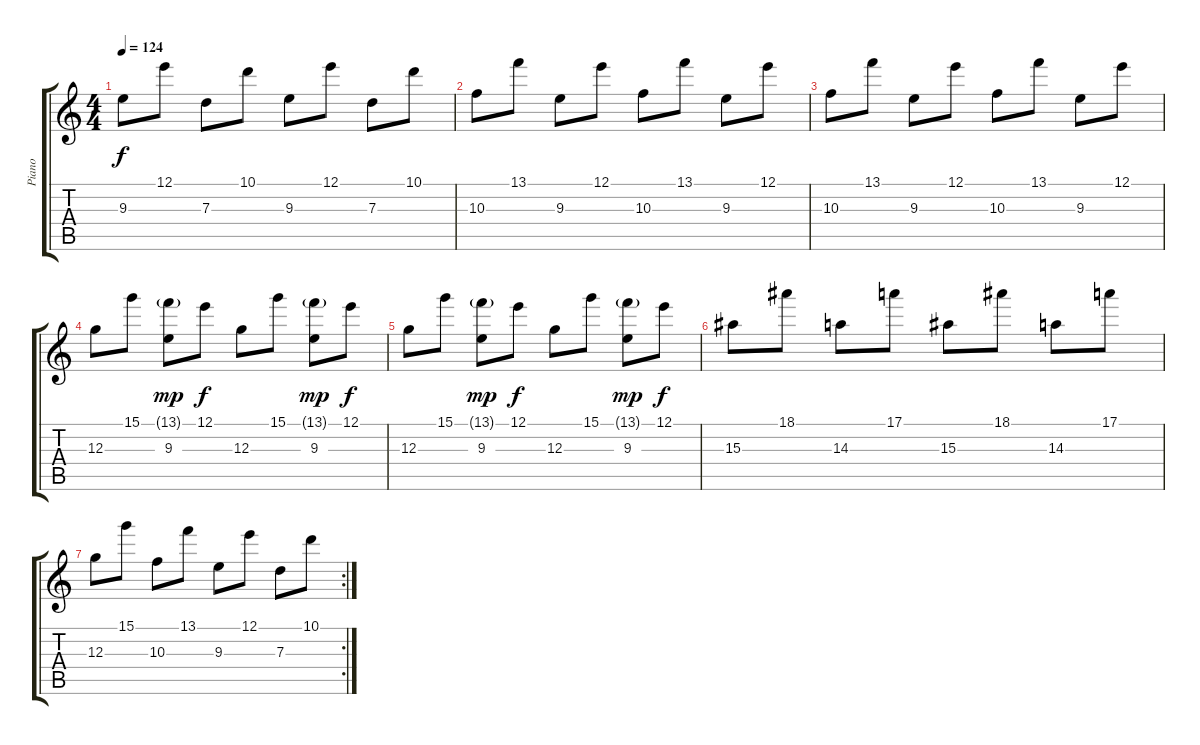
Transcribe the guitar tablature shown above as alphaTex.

\track ("Piano" "Piano") {instrument electricpiano1}
\staff {score tabs}
\tuning (E5 B4 G4 D4 A3 E3) {hide}
\ts (4 4)
\tempo 124
\clef g2
\ks c
9.3.8{dy f} 12.1.8 7.3.8 10.1.8 9.3.8 12.1.8 7.3.8 10.1.8 |
10.3.8 13.1.8 9.3.8 12.1.8 10.3.8 13.1.8 9.3.8 12.1.8 |
10.3.8 13.1.8 9.3.8 12.1.8 10.3.8 13.1.8 9.3.8 12.1.8 |
12.3.8 15.1.8 (13.1{g} 9.3).8{dy mp} 12.1.8{dy f} 12.3.8 15.1.8 (13.1{g} 9.3).8{dy mp} 12.1.8{dy f} |
12.3.8 15.1.8 (13.1{g} 9.3).8{dy mp} 12.1.8{dy f} 12.3.8 15.1.8 (13.1{g} 9.3).8{dy mp} 12.1.8{dy f} |
15.3.8 18.1.8 14.3.8 17.1.8 15.3.8 18.1.8 14.3.8 17.1.8 |
\rc 2
12.3.8 15.1.8 10.3.8 13.1.8 9.3.8 12.1.8 7.3.8 10.1.8
